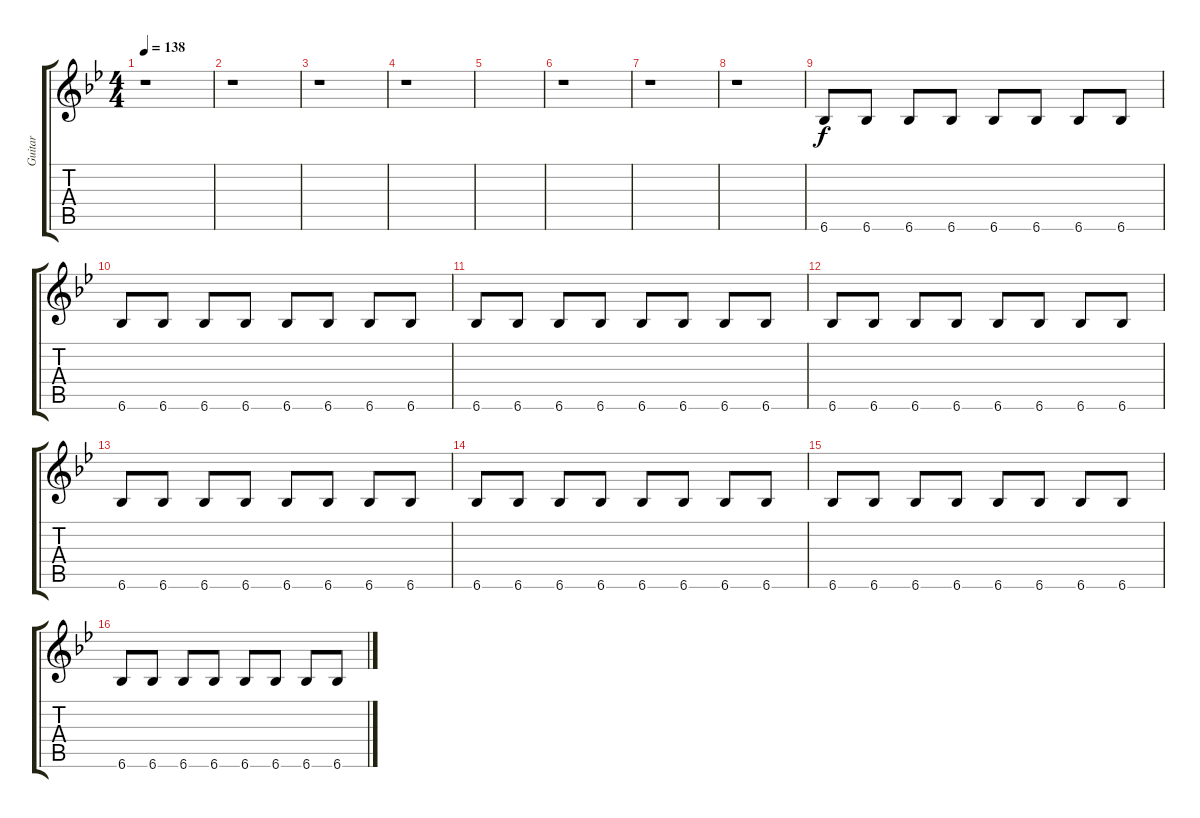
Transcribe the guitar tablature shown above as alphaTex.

\track ("Guitar" "Guitar") {instrument electricguitarmuted}
\staff {score tabs}
\tuning (E4 B3 G3 D3 A2 E2) {hide}
\ts (4 4)
\tempo 138
\clef g2
\ks bb
r.1{dy f instrument electricguitarmuted} |
r.1 |
r.1 |
r.1 |
|
r.1 |
r.1 |
r.1 |
6.6.8 6.6.8 6.6.8 6.6.8 6.6.8 6.6.8 6.6.8 6.6.8 |
6.6.8 6.6.8 6.6.8 6.6.8 6.6.8 6.6.8 6.6.8 6.6.8 |
6.6.8 6.6.8 6.6.8 6.6.8 6.6.8 6.6.8 6.6.8 6.6.8 |
6.6.8 6.6.8 6.6.8 6.6.8 6.6.8 6.6.8 6.6.8 6.6.8 |
6.6.8 6.6.8 6.6.8 6.6.8 6.6.8 6.6.8 6.6.8 6.6.8 |
6.6.8 6.6.8 6.6.8 6.6.8 6.6.8 6.6.8 6.6.8 6.6.8 |
6.6.8 6.6.8 6.6.8 6.6.8 6.6.8 6.6.8 6.6.8 6.6.8 |
6.6.8 6.6.8 6.6.8 6.6.8 6.6.8 6.6.8 6.6.8 6.6.8
